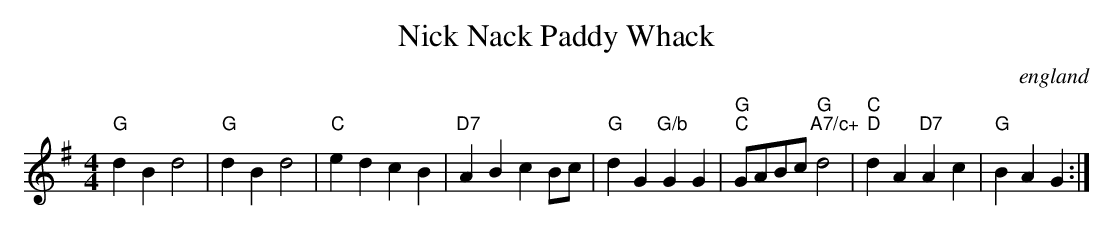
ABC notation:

X:1
T:Nick Nack Paddy Whack
O:england
M:4/4
L:1/4
K:G
"G"dB d2|"G"dB d2|"C"ed cB|"D7"AB cB/2c/2|"G"dG "G/b"GG|\
"G""C"G/2A/2B/2c/2 "G""A7/c+"d2|"C""D"dA "D7"Ac|"G"BA G:|
